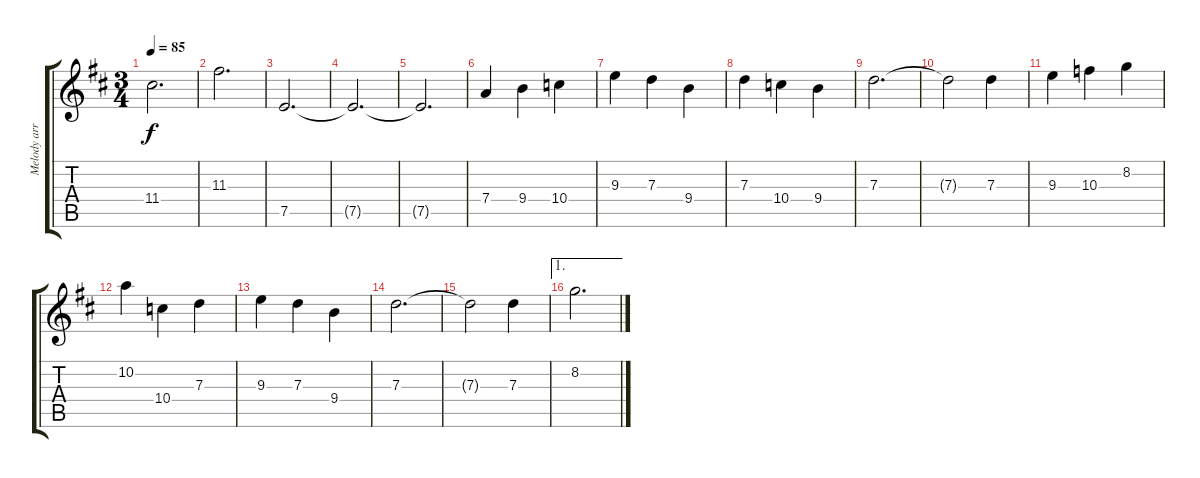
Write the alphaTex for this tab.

\track ("Melody arr. for guitar" "Melody arr") {instrument electricguitarjazz}
\staff {score tabs}
\tuning (E4 B3 G3 D3 A2 E2) {hide}
\ts (3 4)
\tempo 85
\clef g2
\ks d
11.4.2{d dy f} |
11.3.2{d} |
7.5.2{d} |
7.5{t}.2{d} |
7.5{t}.2{d} |
7.4.4 9.4.4 10.4.4 |
9.3.4 7.3.4 9.4.4 |
7.3.4 10.4.4 9.4.4 |
7.3.2{d} |
7.3{t}.2 7.3.4 |
9.3.4 10.3.4 8.2.4 |
10.2.4 10.4.4 7.3.4 |
9.3.4 7.3.4 9.4.4 |
7.3.2{d} |
7.3{t}.2 7.3.4 |
\ae 1
8.2.2{d}
